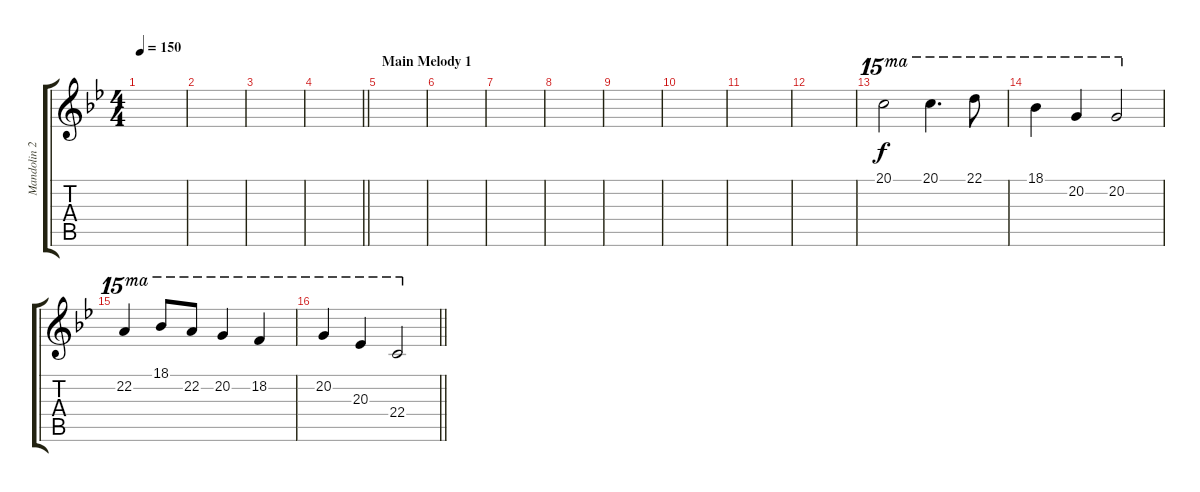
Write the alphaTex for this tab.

\track ("Mandolin 2 (Melody)" "Mandolin 2") {instrument acousticguitarnylon}
\staff {score tabs}
\tuning (E4 B3 G3 D3 A2 E2) {hide}
\ts (4 4)
\tempo 150
\clef g2
\ks gminor
|
|
|
\barLineRight lightlight
|
\section ("" "Main Melody 1")
|
|
|
|
|
|
|
|
20.1.2{ot 15ma} 20.1.4{d ot 15ma} 22.1.8{ot 15ma} |
18.1.4{ot 15ma} 20.2.4{ot 15ma} 20.2.2{ot 15ma} |
22.2.4{ot 15ma} 18.1.8{ot 15ma} 22.2.8{ot 15ma} 20.2.4{ot 15ma} 18.2.4{ot 15ma} |
\barLineRight lightlight
20.2.4{ot 15ma} 20.3.4{ot 15ma} 22.4.2{ot 15ma}
